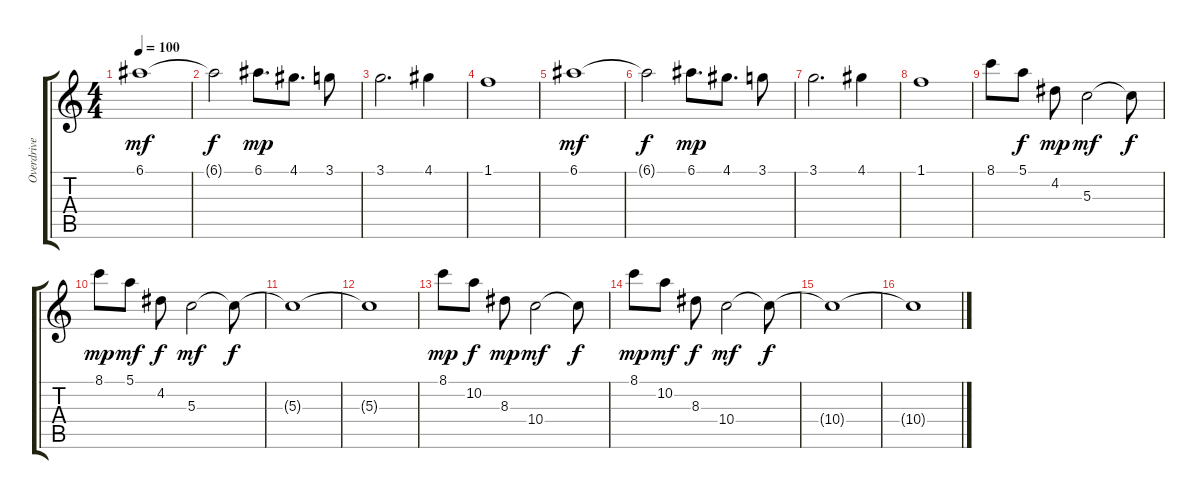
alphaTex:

\track ("Overdrive Guitar" "Overdrive ") {instrument overdrivenguitar}
\staff {score tabs}
\tuning (E4 B3 G3 D3 A2 E2) {hide}
\ts (4 4)
\tempo 100
\clef g2
\ks c
6.1.1{dy mf} |
6.1{t}.2{dy f} 6.1.8{d dy mp} 4.1.8{d} 3.1.8 |
3.1.2{d} 4.1.4 |
1.1.1 |
6.1.1{dy mf} |
6.1{t}.2{dy f} 6.1.8{d dy mp} 4.1.8{d} 3.1.8 |
3.1.2{d} 4.1.4 |
1.1.1 |
8.1.8 5.1.8{dy f} 4.2.8{dy mp} 5.3.2{dy mf} 5.3{t}.8{dy f} |
8.1.8{dy mp} 5.1.8{dy mf} 4.2.8{dy f} 5.3.2{dy mf} 5.3{t}.8{dy f} |
5.3{t}.1 |
5.3{t}.1 |
8.1.8{dy mp} 10.2.8{dy f} 8.3.8{dy mp} 10.4.2{dy mf} 10.4{t}.8{dy f} |
8.1.8{dy mp} 10.2.8{dy mf} 8.3.8{dy f} 10.4.2{dy mf} 10.4{t}.8{dy f} |
10.4{t}.1 |
10.4{t}.1
